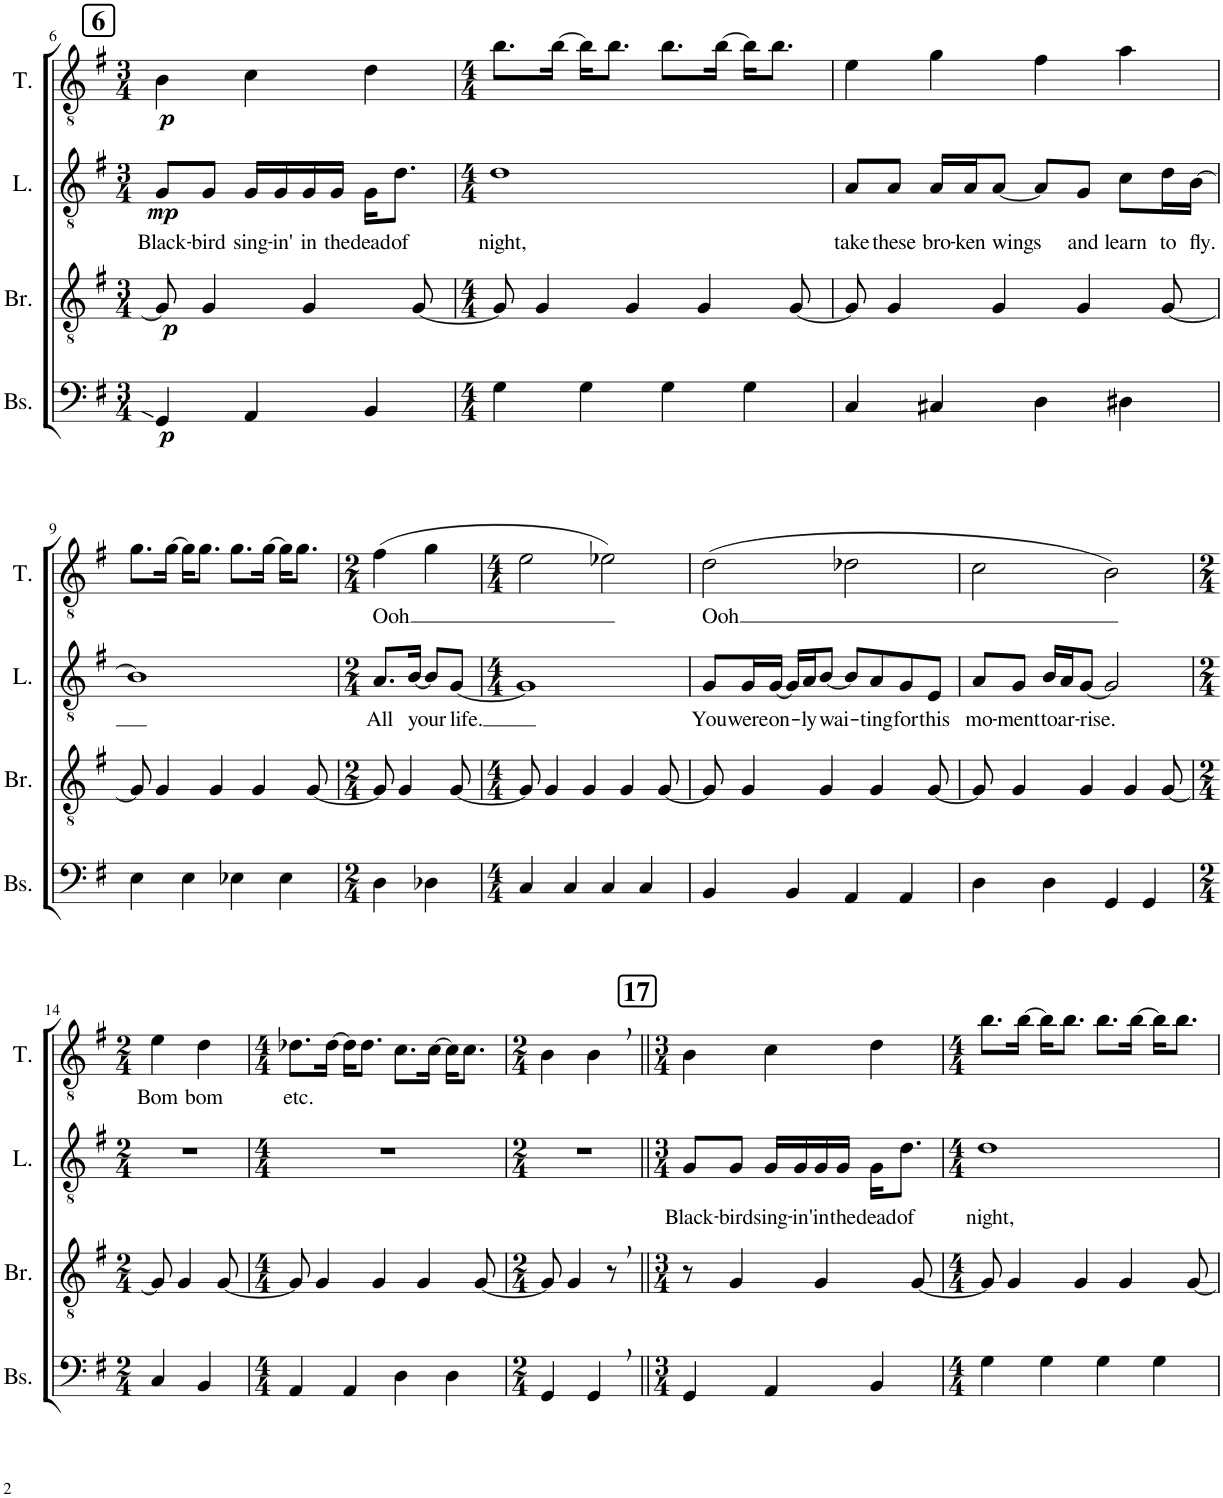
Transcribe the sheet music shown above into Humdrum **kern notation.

**kern	**dynam	**kern	**dynam	**kern	**text	**dynam	**kern	**text	**dynam
*part4	*part4	*part3	*part3	*part2	*part2	*part2	*part1	*part1	*part1
*staff4	*staff4	*staff3	*staff3	*staff2	*staff2	*staff2	*staff1	*staff1	*staff1
*I"Bass	*	*I"Baritone	*	*I"Lead	*	*	*I"Tenor	*	*
*I'Bs.	*	*I'Br.	*	*I'L.	*	*	*I'T.	*	*
!!LO:PB:g=z
*clefF4	*	*clefGv2	*	*clefGv2	*	*	*clefGv2	*	*
*k[f#]	*	*k[f#]	*	*k[f#]	*	*	*k[f#]	*	*
*M3/4	*	*M3/4	*	*M3/4	*	*	*M3/4	*	*
!!LO:REH:place=s1:a:B:cj:fs=14:t=6
=6	=6	=6	=6	=6	=6	=6	=6	=6	=6
!	!LO:DY:b	!	!LO:DY:b	!	!LO:LY:b	!LO:DY:b	!	!	!LO:DY:b
4GG/	p	8G/]	p	8G/L	Black-	mp	4B\	.	p
!	!	!	!	!	!LO:LY:b	!	!	!	!
.	.	4G/	.	8G/J	-bird	.	.	.	.
!	!	!	!	!	!LO:LY:b	!	!	!	!
4AA/	.	.	.	16G/LL	sing-	.	4c\	.	.
!	!	!	!	!	!LO:LY:b	!	!	!	!
.	.	.	.	16G/	-in'	.	.	.	.
!	!	!	!	!	!LO:LY:b	!	!	!	!
.	.	4G/	.	16G/	in	.	.	.	.
!	!	!	!	!	!LO:LY:b	!	!	!	!
.	.	.	.	16G/JJ	the	.	.	.	.
!	!	!	!	!	!LO:LY:b	!	!	!	!
4BB/	.	.	.	16G\KL	dead	.	4d\	.	.
!	!	!	!	!	!LO:LY:b	!	!	!	!
.	.	.	.	8.d\J	of	.	.	.	.
.	.	[8G/	.	.	.	.	.	.	.
=7	=7	=7	=7	=7	=7	=7	=7	=7	=7
*M4/4	*	*M4/4	*	*M4/4	*	*	*M4/4	*	*
!	!	!	!	!	!LO:LY:b	!	!	!	!
4G\	.	8G/]	.	1d	night,	.	8.b\L	.	.
.	.	4G/	.	.	.	.	.	.	.
.	.	.	.	.	.	.	[16b\Jk	.	.
4G\	.	.	.	.	.	.	16b\KL]	.	.
.	.	.	.	.	.	.	8.b\J	.	.
.	.	4G/	.	.	.	.	.	.	.
4G\	.	.	.	.	.	.	8.b\L	.	.
.	.	4G/	.	.	.	.	.	.	.
.	.	.	.	.	.	.	[16b\Jk	.	.
4G\	.	.	.	.	.	.	16b\KL]	.	.
.	.	.	.	.	.	.	8.b\J	.	.
.	.	[8G/	.	.	.	.	.	.	.
=8	=8	=8	=8	=8	=8	=8	=8	=8	=8
!	!	!	!	!	!LO:LY:b	!	!	!	!
4C/	.	8G/]	.	8A/L	take	.	4e\	.	.
!	!	!	!	!	!LO:LY:b	!	!	!	!
.	.	4G/	.	8A/J	these	.	.	.	.
!	!	!	!	!	!LO:LY:b	!	!	!	!
4C#X/	.	.	.	16A/LL	bro-	.	4g\	.	.
!	!	!	!	!	!LO:LY:b	!	!	!	!
.	.	.	.	16A/J	-ken	.	.	.	.
!	!	!	!	!	!LO:LY:b	!	!	!	!
.	.	4G/	.	[8A/J	wings	.	.	.	.
4D\	.	.	.	8A/L]	.	.	4f#\	.	.
!	!	!	!	!	!LO:LY:b	!	!	!	!
.	.	4G/	.	8G/J	and	.	.	.	.
!	!	!	!	!	!LO:LY:b	!	!	!	!
4D#X\	.	.	.	8c\L	learn	.	4a\	.	.
!	!	!	!	!	!LO:LY:b	!	!	!	!
.	.	[8G/	.	16d\L	to	.	.	.	.
!	!	!	!	!	!LO:LY:b	!	!	!	!
.	.	.	.	[16B\JJ	fly.	.	.	.	.
!!LO:LB:g=z
=9	=9	=9	=9	=9	=9	=9	=9	=9	=9
4E\	.	8G/]	.	1B]	.	.	8.g\L	.	.
.	.	4G/	.	.	.	.	.	.	.
.	.	.	.	.	.	.	[16g\Jk	.	.
4E\	.	.	.	.	.	.	16g\KL]	.	.
.	.	.	.	.	.	.	8.g\J	.	.
.	.	4G/	.	.	.	.	.	.	.
4E-X\	.	.	.	.	.	.	8.g\L	.	.
.	.	4G/	.	.	.	.	.	.	.
.	.	.	.	.	.	.	[16g\Jk	.	.
4E-\	.	.	.	.	.	.	16g\KL]	.	.
.	.	.	.	.	.	.	8.g\J	.	.
.	.	[8G/	.	.	.	.	.	.	.
=10	=10	=10	=10	=10	=10	=10	=10	=10	=10
*M2/4	*	*M2/4	*	*M2/4	*	*	*M2/4	*	*
!	!	!	!	!	!LO:LY:b	!	!	!LO:LY:b	!
4D\	.	8G/]	.	8.A/L	All	.	(4f#\	Ooh	.
.	.	4G/	.	.	.	.	.	.	.
!	!	!	!	!	!LO:LY:b	!	!	!	!
.	.	.	.	[16B/Jk	your	.	.	.	.
4D-X\	.	.	.	8B/L]	.	.	4g\	.	.
!	!	!	!	!	!LO:LY:b	!	!	!	!
.	.	[8G/	.	[8G/J	life.	.	.	.	.
=11	=11	=11	=11	=11	=11	=11	=11	=11	=11
*M4/4	*	*M4/4	*	*M4/4	*	*	*M4/4	*	*
4C/	.	8G/]	.	1G]	.	.	2e\	.	.
.	.	4G/	.	.	.	.	.	.	.
4C/	.	.	.	.	.	.	.	.	.
.	.	4G/	.	.	.	.	.	.	.
4C/	.	.	.	.	.	.	2e-X\)	.	.
.	.	4G/	.	.	.	.	.	.	.
4C/	.	.	.	.	.	.	.	.	.
.	.	[8G/	.	.	.	.	.	.	.
=12	=12	=12	=12	=12	=12	=12	=12	=12	=12
!	!	!	!	!	!LO:LY:b	!	!	!LO:LY:b	!
4BB/	.	8G/]	.	8G/L	You	.	(2d\	Ooh	.
!	!	!	!	!	!LO:LY:b	!	!	!	!
.	.	4G/	.	16G/L	were	.	.	.	.
!	!	!	!	!	!LO:LY:b	!	!	!	!
.	.	.	.	[16G/JJ	on-	.	.	.	.
4BB/	.	.	.	16G/LL]	.	.	.	.	.
!	!	!	!	!	!LO:LY:b	!	!	!	!
.	.	.	.	16A/J	-ly	.	.	.	.
!	!	!	!	!	!LO:LY:b	!	!	!	!
.	.	4G/	.	[8B/J	wai-	.	.	.	.
4AA/	.	.	.	8B/L]	.	.	2d-X\	.	.
!	!	!	!	!	!LO:LY:b	!	!	!	!
.	.	4G/	.	8A/	-ting	.	.	.	.
!	!	!	!	!	!LO:LY:b	!	!	!	!
4AA/	.	.	.	8G/	for	.	.	.	.
!	!	!	!	!	!LO:LY:b	!	!	!	!
.	.	[8G/	.	8E/J	this	.	.	.	.
=13	=13	=13	=13	=13	=13	=13	=13	=13	=13
!	!	!	!	!	!LO:LY:b	!	!	!	!
4D\	.	8G/]	.	8A/L	mo-	.	2c\	.	.
!	!	!	!	!	!LO:LY:b	!	!	!	!
.	.	4G/	.	8G/J	-ment	.	.	.	.
!	!	!	!	!	!LO:LY:b	!	!	!	!
4D\	.	.	.	16B/LL	to	.	.	.	.
!	!	!	!	!	!LO:LY:b	!	!	!	!
.	.	.	.	16A/J	ar-	.	.	.	.
!	!	!	!	!	!LO:LY:b	!	!	!	!
.	.	4G/	.	[8G/J	-rise.	.	.	.	.
4GG/	.	.	.	2G/]	.	.	2B\)	.	.
.	.	4G/	.	.	.	.	.	.	.
4GG/	.	.	.	.	.	.	.	.	.
.	.	[8G/	.	.	.	.	.	.	.
!!LO:LB:g=z
=14	=14	=14	=14	=14	=14	=14	=14	=14	=14
*M2/4	*	*M2/4	*	*M2/4	*	*	*M2/4	*	*
!	!	!	!	!	!	!	!	!LO:LY:b	!
4C/	.	8G/]	.	2r	.	.	4e\	Bom	.
.	.	4G/	.	.	.	.	.	.	.
!	!	!	!	!	!	!	!	!LO:LY:b	!
4BB/	.	.	.	.	.	.	4d\	bom	.
.	.	[8G/	.	.	.	.	.	.	.
=15	=15	=15	=15	=15	=15	=15	=15	=15	=15
*M4/4	*	*M4/4	*	*M4/4	*	*	*M4/4	*	*
!	!	!	!	!	!	!	!	!LO:LY:b	!
4AA/	.	8G/]	.	1r	.	.	8.d-X\L	etc.	.
.	.	4G/	.	.	.	.	.	.	.
.	.	.	.	.	.	.	[16d-\Jk	.	.
4AA/	.	.	.	.	.	.	16d-\KL]	.	.
.	.	.	.	.	.	.	8.d-\J	.	.
.	.	4G/	.	.	.	.	.	.	.
4D\	.	.	.	.	.	.	8.c\L	.	.
.	.	4G/	.	.	.	.	.	.	.
.	.	.	.	.	.	.	[16c\Jk	.	.
4D\	.	.	.	.	.	.	16c\KL]	.	.
.	.	.	.	.	.	.	8.c\J	.	.
.	.	[8G/	.	.	.	.	.	.	.
=16	=16	=16	=16	=16	=16	=16	=16	=16	=16
*M2/4	*	*M2/4	*	*M2/4	*	*	*M2/4	*	*
4GG/	.	8G/]	.	2r	.	.	4B\	.	.
.	.	4G/	.	.	.	.	.	.	.
4GG,/	.	.	.	.	.	.	4B,\	.	.
.	.	8r	.	.	.	.	.	.	.
!!LO:REH:place=s1:a:B:cj:fs=14:t=17
=17||	=17||	=17||	=17||	=17||	=17||	=17||	=17||	=17||	=17||
*M3/4	*	*M3/4	*	*M3/4	*	*	*M3/4	*	*
!	!	!	!	!	!LO:LY:b	!	!	!	!
4GG/	.	8r	.	8G/L	Black-	.	4B\	.	.
!	!	!	!	!	!LO:LY:b	!	!	!	!
.	.	4G/	.	8G/J	-bird	.	.	.	.
!	!	!	!	!	!LO:LY:b	!	!	!	!
4AA/	.	.	.	16G/LL	sing-	.	4c\	.	.
!	!	!	!	!	!LO:LY:b	!	!	!	!
.	.	.	.	16G/	-in'	.	.	.	.
!	!	!	!	!	!LO:LY:b	!	!	!	!
.	.	4G/	.	16G/	in	.	.	.	.
!	!	!	!	!	!LO:LY:b	!	!	!	!
.	.	.	.	16G/JJ	the	.	.	.	.
!	!	!	!	!	!LO:LY:b	!	!	!	!
4BB/	.	.	.	16G\KL	dead	.	4d\	.	.
!	!	!	!	!	!LO:LY:b	!	!	!	!
.	.	.	.	8.d\J	of	.	.	.	.
.	.	[8G/	.	.	.	.	.	.	.
=18	=18	=18	=18	=18	=18	=18	=18	=18	=18
*M4/4	*	*M4/4	*	*M4/4	*	*	*M4/4	*	*
!	!	!	!	!	!LO:LY:b	!	!	!	!
4G\	.	8G/]	.	1d	night,	.	8.b\L	.	.
.	.	4G/	.	.	.	.	.	.	.
.	.	.	.	.	.	.	[16b\Jk	.	.
4G\	.	.	.	.	.	.	16b\KL]	.	.
.	.	.	.	.	.	.	8.b\J	.	.
.	.	4G/	.	.	.	.	.	.	.
4G\	.	.	.	.	.	.	8.b\L	.	.
.	.	4G/	.	.	.	.	.	.	.
.	.	.	.	.	.	.	[16b\Jk	.	.
4G\	.	.	.	.	.	.	16b\KL]	.	.
.	.	.	.	.	.	.	8.b\J	.	.
.	.	[8G/	.	.	.	.	.	.	.
=	=	=	=	=	=	=	=	=	=
*-	*-	*-	*-	*-	*-	*-	*-	*-	*-
